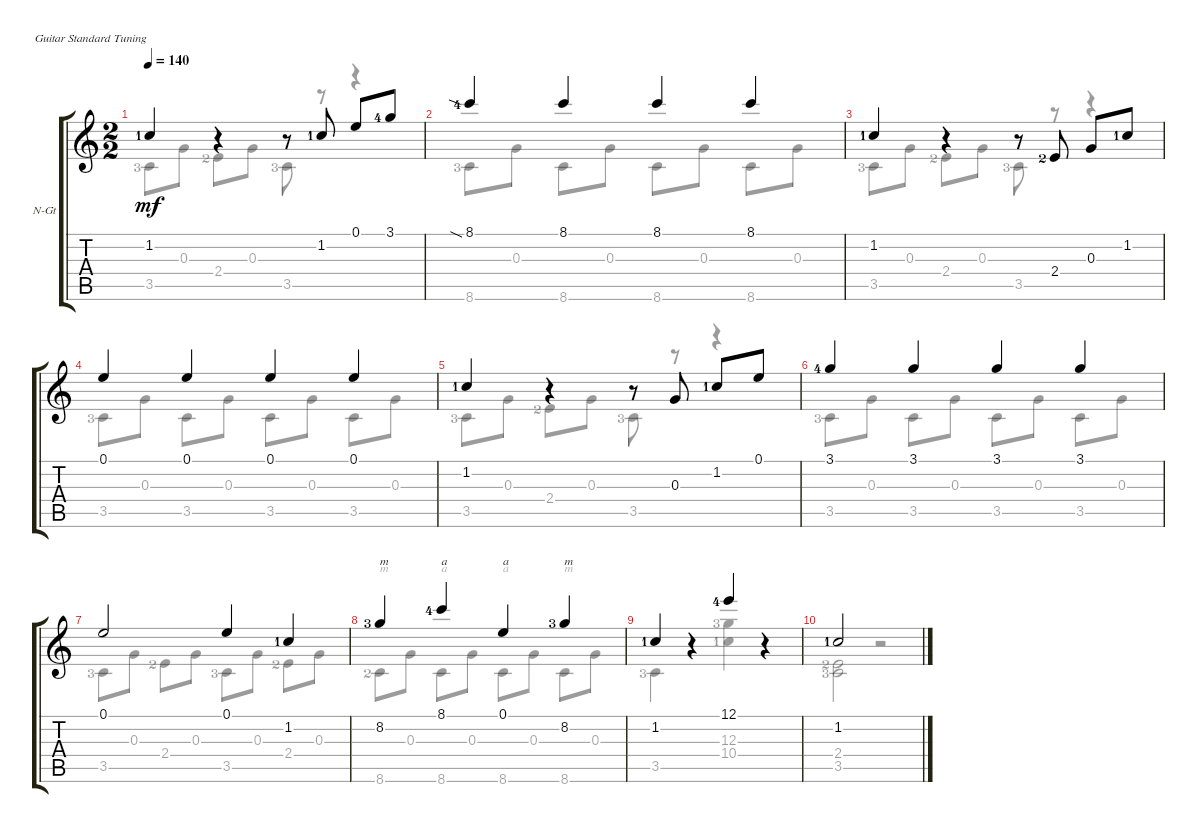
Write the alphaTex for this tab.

\defaultSystemsLayout 4
\bracketExtendMode groupsimilarinstruments
\firstSystemTrackNameOrientation horizontal
\otherSystemsTrackNameOrientation horizontal
\track ("Nylon Guitar" "N-Gt") {instrument acousticguitarsteel}
\staff {score tabs}
\tuning (E4 B3 G3 D3 A2 E2)
\voice
\ts (2 2)
\tempo 140
\clef g2
\ks aminor
1.2{lf 2}.4{dy mf} r.4 r.8 1.2{lf 2}.8 0.1.8 3.1{lf 5}.8 |
8.1{sia lf 5}.4 8.1.4 8.1.4 8.1.4 |
1.2{lf 2}.4 r.4 r.8 2.4{lf 3}.8 0.3.8 1.2{lf 2}.8 |
0.1.4 0.1.4 0.1.4 0.1.4 |
1.2{lf 2}.4 r.4 r.8 0.3.8 1.2{lf 2}.8 0.1.8 |
3.1{lf 5}.4 3.1.4 3.1.4 3.1.4 |
0.1.2 0.1.4 1.2{lf 2}.4 |
8.2{lf 4}.4{txt "m"} 8.1{lf 5}.4{txt "a"} 0.1.4{txt "a"} 8.2{lf 4}.4{txt "m"} |
1.2{lf 2}.4 r.4 12.1{lf 5}.4 r.4 |
1.2{lf 2}.2
\voice
\clef g2
\ottava regular
\simile none
\ks aminor
3.5{lf 4}.8{dy mf} 0.3.8 2.4{lf 3}.8 0.3.8 3.5{lf 4}.8 r.8 r.4 |
8.6{lf 4}.8 0.3.8 8.6.8 0.3.8 8.6.8 0.3.8 8.6.8 0.3.8 |
3.5{lf 4}.8 0.3.8 2.4{lf 3}.8 0.3.8 3.5{lf 4}.8 r.8 r.4 |
3.5{lf 4}.8 0.3.8 3.5.8 0.3.8 3.5.8 0.3.8 3.5.8 0.3.8 |
3.5{lf 4}.8 0.3.8 2.4{lf 3}.8 0.3.8 3.5{lf 4}.8 r.8 r.4 |
3.5{lf 4}.8 0.3.8 3.5.8 0.3.8 3.5.8 0.3.8 3.5.8 0.3.8 |
3.5{lf 4}.8 0.3.8 2.4{lf 3}.8 0.3.8 3.5{lf 4}.8 0.3.8 2.4{lf 3}.8 0.3.8 |
8.6{lf 3}.8{txt "m"} 0.3.8 8.6.8{txt "a"} 0.3.8 8.6.8{txt "a"} 0.3.8 8.6.8{txt "m"} 0.3.8 |
3.5{lf 4}.4 r.4 (12.3{lf 4} 10.4{lf 2}).4 r.4 |
(2.4{lf 3} 3.5{lf 4}).2 r.2
